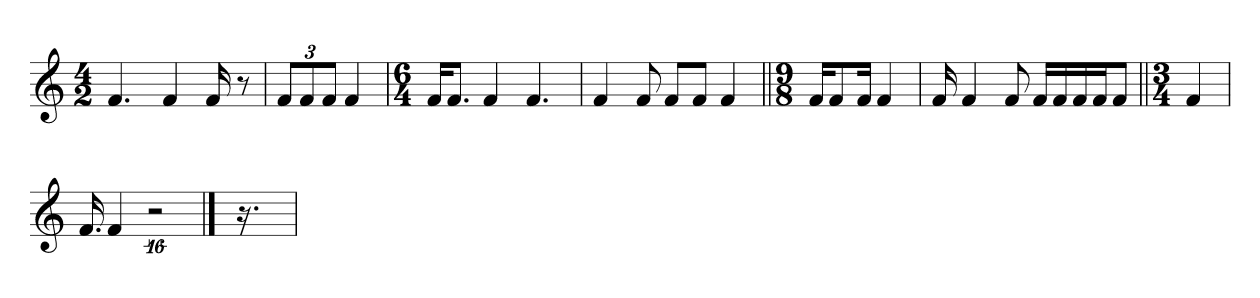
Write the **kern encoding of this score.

**kern
*part1
*staff1
*clefG2
*k[]
*M4/2
=1
4.f
4f
16f
8r
=
12fL
12f
12fJ
4f
=
*M6/4
16fKL
8.fJ
4f
4.f
=
4f
8f
8fL
8fJ
4f
=||
*M9/8
16fKL
8f
16fJk
4f
=
16f
4f
8f
16fLL
16f
16f
16fJ
8fJ
=||
*M3/4
4f
=
16.f
4f
32%13r
==1
16.r
=
*-
